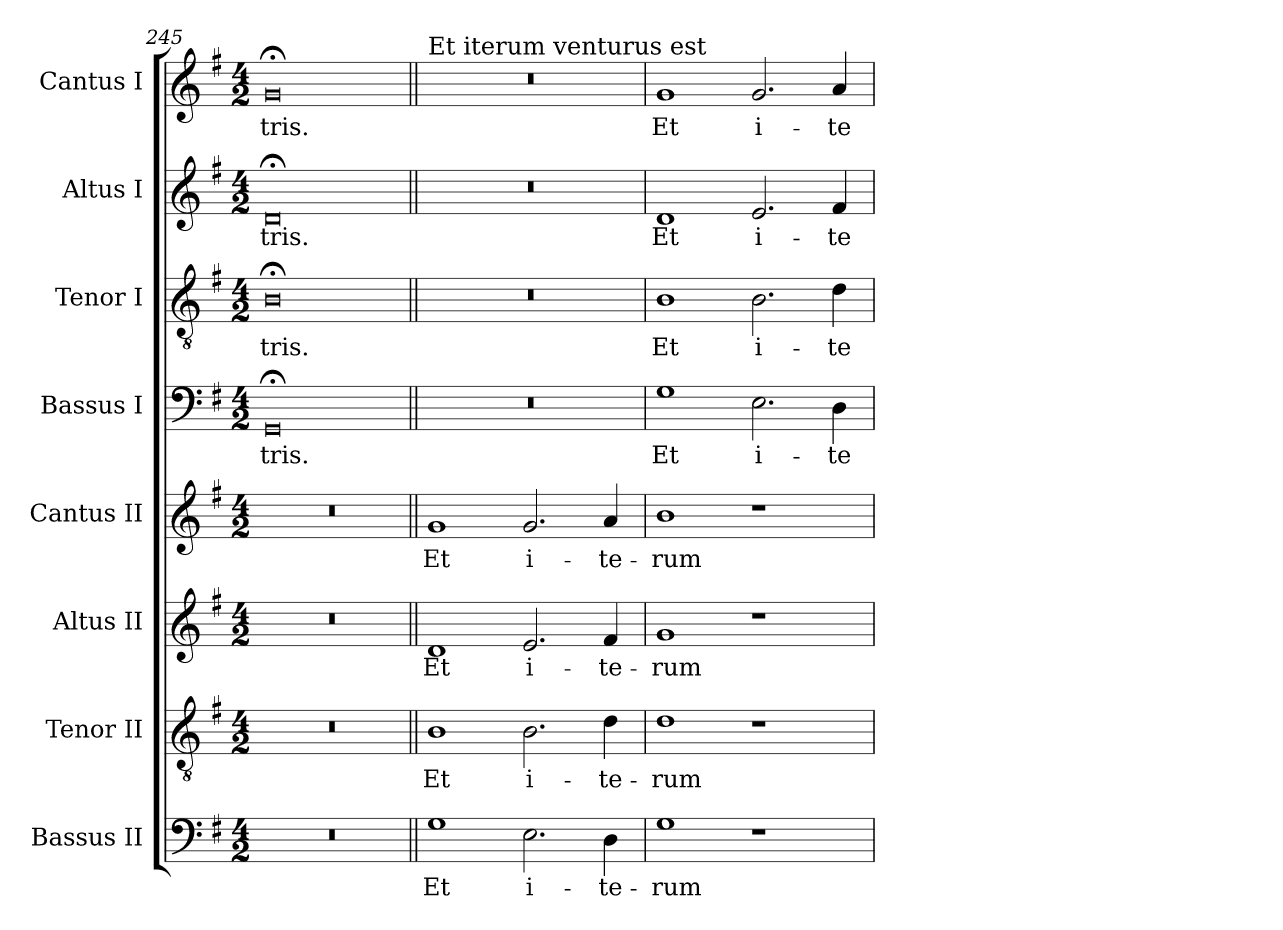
**kern	**text	**kern	**text	**kern	**text	**kern	**text	**kern	**text	**kern	**text	**kern	**text	**kern	**text
*part8	*part8	*part7	*part7	*part6	*part6	*part5	*part5	*part4	*part4	*part3	*part3	*part2	*part2	*part1	*part1
*staff8	*staff8	*staff7	*staff7	*staff6	*staff6	*staff5	*staff5	*staff4	*staff4	*staff3	*staff3	*staff2	*staff2	*staff1	*staff1
*I"Bassus II	*	*I"Tenor II	*	*I"Altus II	*	*I"Cantus II	*	*I"Bassus I	*	*I"Tenor I	*	*I"Altus I	*	*I"Cantus I	*
*I'B II	*	*I'T II	*	*I'A II	*	*I'C II	*	*I'B I	*	*I'T I	*	*I'A I	*	*I'C I	*
*clefF4	*	*clefGv2	*	*clefG2	*	*clefG2	*	*clefF4	*	*clefGv2	*	*clefG2	*	*clefG2	*
*k[f#]	*	*k[f#]	*	*k[f#]	*	*k[f#]	*	*k[f#]	*	*k[f#]	*	*k[f#]	*	*k[f#]	*
*G:	*	*G:	*	*G:	*	*G:	*	*G:	*	*G:	*	*G:	*	*G:	*
*M4/2	*	*M4/2	*	*M4/2	*	*M4/2	*	*M4/2	*	*M4/2	*	*M4/2	*	*M4/2	*
=245	=245	=245	=245	=245	=245	=245	=245	=245	=245	=245	=245	=245	=245	=245	=245
!	!	!	!	!	!	!	!	!	!LO:LY:b	!	!	!	!	!	!
!	!	!	!	!	!	!	!	!	!	!	!LO:LY:b	!	!	!	!
!	!	!	!	!	!	!	!	!	!	!	!	!	!LO:LY:b	!	!
!	!	!	!	!	!	!	!	!	!	!	!	!	!	!	!LO:LY:b
0r	.	0r	.	0r	.	0r	.	0GG;<	-tris.	0B;<	-tris.	0d;<	-tris.	0g;<	-tris.
!!LO:PB:g=z
=246||	=246||	=246||	=246||	=246||	=246||	=246||	=246||	=246||	=246||	=246||	=246||	=246||	=246||	=246||	=246||
!	!LO:LY:b	!	!	!	!	!	!	!	!	!	!	!	!	!	!
!	!	!	!LO:LY:b	!	!	!	!	!	!	!	!	!	!	!	!
!	!	!	!	!	!LO:LY:b	!	!	!	!	!	!	!	!	!	!
!	!	!	!	!	!	!	!	!	!	!	!	!	!	!LO:TX:a:t=Et iterum venturus est	!
!	!	!	!	!	!	!	!LO:LY:b	!	!	!	!	!	!	!	!
1G	Et	1B	Et	1d	Et	1g	Et	0r	.	0r	.	0r	.	0r	.
!	!LO:LY:b	!	!	!	!	!	!	!	!	!	!	!	!	!	!
!	!	!	!LO:LY:b	!	!	!	!	!	!	!	!	!	!	!	!
!	!	!	!	!	!LO:LY:b	!	!	!	!	!	!	!	!	!	!
!	!	!	!	!	!	!	!LO:LY:b	!	!	!	!	!	!	!	!
2.E\	i-	2.B\	i-	2.e/	i-	2.g/	i-	.	.	.	.	.	.	.	.
!	!LO:LY:b	!	!	!	!	!	!	!	!	!	!	!	!	!	!
!	!	!	!LO:LY:b	!	!	!	!	!	!	!	!	!	!	!	!
!	!	!	!	!	!LO:LY:b	!	!	!	!	!	!	!	!	!	!
!	!	!	!	!	!	!	!LO:LY:b	!	!	!	!	!	!	!	!
4D\	-te-	4d\	-te-	4f#/	-te-	4a/	-te-	.	.	.	.	.	.	.	.
=247	=247	=247	=247	=247	=247	=247	=247	=247	=247	=247	=247	=247	=247	=247	=247
!	!LO:LY:b	!	!	!	!	!	!	!	!	!	!	!	!	!	!
!	!	!	!LO:LY:b	!	!	!	!	!	!	!	!	!	!	!	!
!	!	!	!	!	!LO:LY:b	!	!	!	!	!	!	!	!	!	!
!	!	!	!	!	!	!	!LO:LY:b	!	!	!	!	!	!	!	!
!	!	!	!	!	!	!	!	!	!LO:LY:b	!	!	!	!	!	!
!	!	!	!	!	!	!	!	!	!	!	!LO:LY:b	!	!	!	!
!	!	!	!	!	!	!	!	!	!	!	!	!	!LO:LY:b	!	!
!	!	!	!	!	!	!	!	!	!	!	!	!	!	!	!LO:LY:b
1G	-rum	1d	-rum	1g	-rum	1b	-rum	1G	Et	1B	Et	1d	Et	1g	Et
!	!	!	!	!	!	!	!	!	!LO:LY:b	!	!	!	!	!	!
!	!	!	!	!	!	!	!	!	!	!	!LO:LY:b	!	!	!	!
!	!	!	!	!	!	!	!	!	!	!	!	!	!LO:LY:b	!	!
!	!	!	!	!	!	!	!	!	!	!	!	!	!	!	!LO:LY:b
1r	.	1r	.	1r	.	1r	.	2.E\	i-	2.B\	i-	2.e/	i-	2.g/	i-
!	!	!	!	!	!	!	!	!	!LO:LY:b	!	!	!	!	!	!
!	!	!	!	!	!	!	!	!	!	!	!LO:LY:b	!	!	!	!
!	!	!	!	!	!	!	!	!	!	!	!	!	!LO:LY:b	!	!
!	!	!	!	!	!	!	!	!	!	!	!	!	!	!	!LO:LY:b
.	.	.	.	.	.	.	.	4D\	-te-	4d\	-te-	4f#/	-te-	4a/	-te-
=	=	=	=	=	=	=	=	=	=	=	=	=	=	=	=
*-	*-	*-	*-	*-	*-	*-	*-	*-	*-	*-	*-	*-	*-	*-	*-
